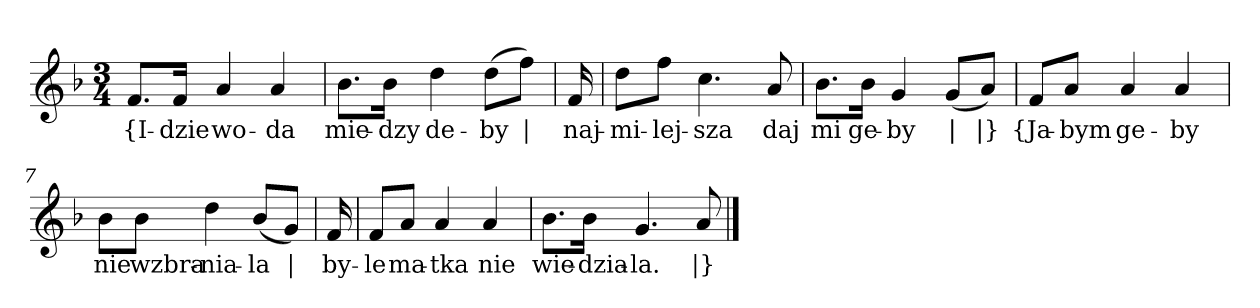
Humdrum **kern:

**kern	**text
*part1	*part1
*staff1	*staff1
*clefG2	*
*k[b-]	*
*F:	*
*M3/4	*
=	=
8.f/L	{I-
16f/Jk	-dzie
4a	wo-
4a	-da
=2	=2
8.b-\L	mie-
16b-\Jk	-dzy
4dd	de-
(8dd\L	-by
8ff\J)	|
=3y	=3y
16f	naj-
=4	=4
8dd\L	-mi-
8ff\J	-lej-
4.cc	-sza
8a	daj
=5	=5
8.b-\L	mi
16b-\Jk	ge-
4g	-by
(8g/L	|
8a/J)	|}
=6y	=6y
8f/L	{Ja-
8a/J	-bym
4a	ge-
4a	-by
=7	=7
8b-\L	nie
8b-\J	wzbra-
4dd	-nia-
(8b-/L	-la
8g/J)	|
=8y	=8y
16f	by-
=9	=9
8f/L	-le
8a/J	ma-
4a	-tka
4a	nie
=10	=10
8.b-\L	wie-
16b-\Jk	-dzia-
4.g	-la.
8a	|}
==	==
*-	*-
